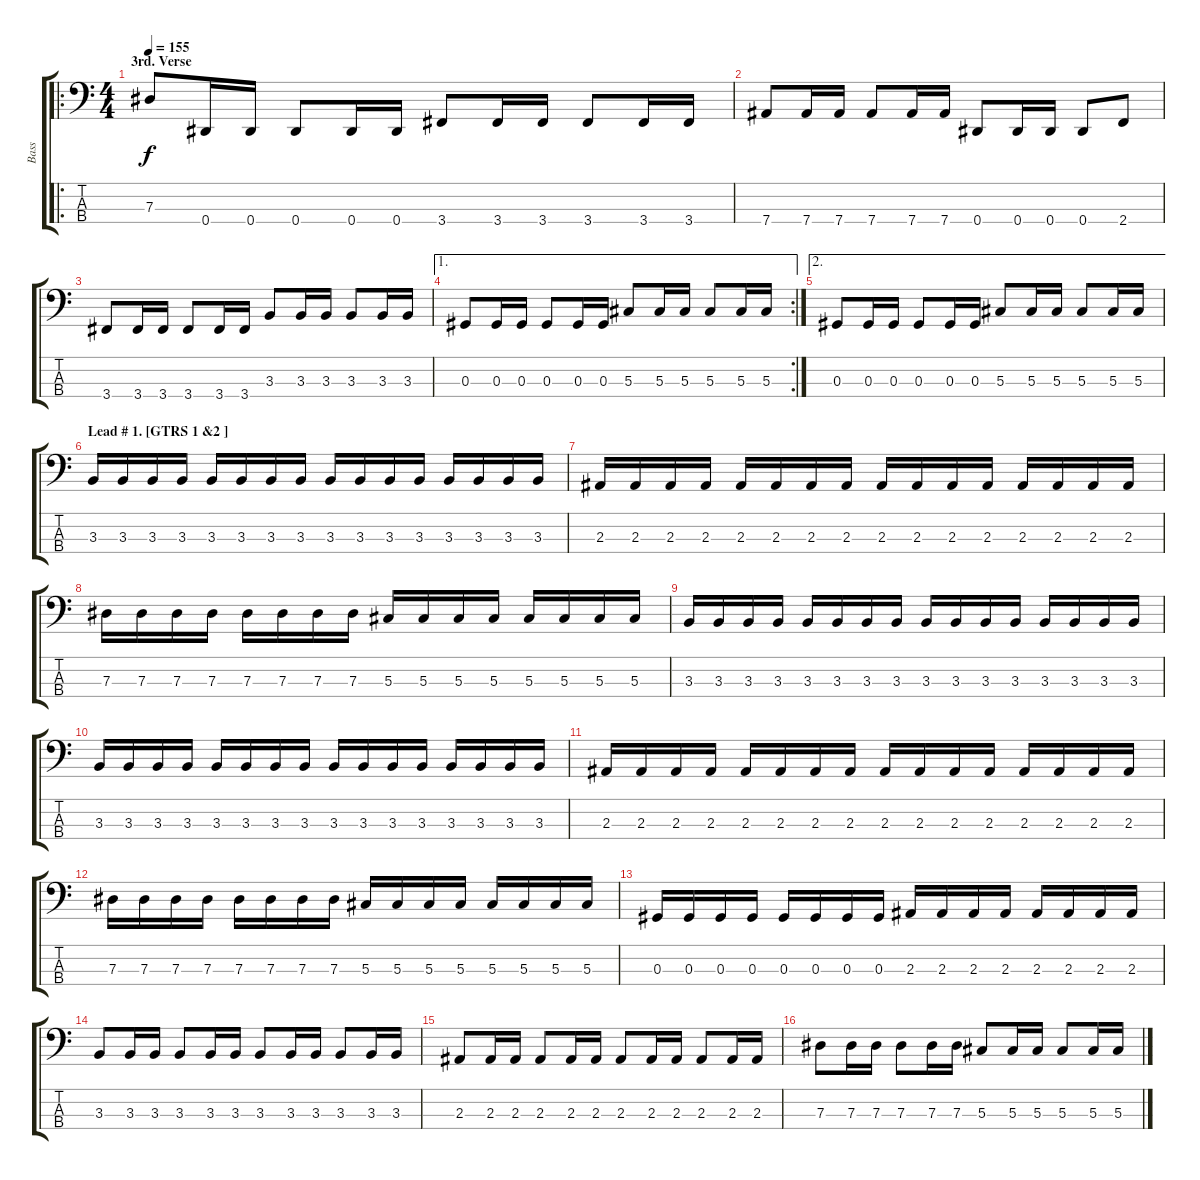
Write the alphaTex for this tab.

\track ("Bass" "Bass") {instrument electricbassfinger}
\staff {score tabs}
\tuning (Gb2 Db2 Ab1 Eb1) {hide}
\ro
\ts (4 4)
\section ("" "3rd. Verse")
\tempo 155
\clef f4
\ks c
7.3.8{dy f} 0.4.16 0.4.16 0.4.8 0.4.16 0.4.16 3.4.8 3.4.16 3.4.16 3.4.8 3.4.16 3.4.16 |
7.4.8 7.4.16 7.4.16 7.4.8 7.4.16 7.4.16 0.4.8 0.4.16 0.4.16 0.4.8 2.4.8 |
3.4.8 3.4.16 3.4.16 3.4.8 3.4.16 3.4.16 3.3.8 3.3.16 3.3.16 3.3.8 3.3.16 3.3.16 |
\ae 1
\rc 2
0.3.8 0.3.16 0.3.16 0.3.8 0.3.16 0.3.16 5.3.8 5.3.16 5.3.16 5.3.8 5.3.16 5.3.16 |
\ae 2
0.3.8 0.3.16 0.3.16 0.3.8 0.3.16 0.3.16 5.3.8 5.3.16 5.3.16 5.3.8 5.3.16 5.3.16 |
\section ("" "Lead # 1. [GTRS 1 &2 ]")
3.3.16 3.3.16 3.3.16 3.3.16 3.3.16 3.3.16 3.3.16 3.3.16 3.3.16 3.3.16 3.3.16 3.3.16 3.3.16 3.3.16 3.3.16 3.3.16 |
2.3.16 2.3.16 2.3.16 2.3.16 2.3.16 2.3.16 2.3.16 2.3.16 2.3.16 2.3.16 2.3.16 2.3.16 2.3.16 2.3.16 2.3.16 2.3.16 |
7.3.16 7.3.16 7.3.16 7.3.16 7.3.16 7.3.16 7.3.16 7.3.16 5.3.16 5.3.16 5.3.16 5.3.16 5.3.16 5.3.16 5.3.16 5.3.16 |
3.3.16 3.3.16 3.3.16 3.3.16 3.3.16 3.3.16 3.3.16 3.3.16 3.3.16 3.3.16 3.3.16 3.3.16 3.3.16 3.3.16 3.3.16 3.3.16 |
3.3.16 3.3.16 3.3.16 3.3.16 3.3.16 3.3.16 3.3.16 3.3.16 3.3.16 3.3.16 3.3.16 3.3.16 3.3.16 3.3.16 3.3.16 3.3.16 |
2.3.16 2.3.16 2.3.16 2.3.16 2.3.16 2.3.16 2.3.16 2.3.16 2.3.16 2.3.16 2.3.16 2.3.16 2.3.16 2.3.16 2.3.16 2.3.16 |
7.3.16 7.3.16 7.3.16 7.3.16 7.3.16 7.3.16 7.3.16 7.3.16 5.3.16 5.3.16 5.3.16 5.3.16 5.3.16 5.3.16 5.3.16 5.3.16 |
0.3.16 0.3.16 0.3.16 0.3.16 0.3.16 0.3.16 0.3.16 0.3.16 2.3.16 2.3.16 2.3.16 2.3.16 2.3.16 2.3.16 2.3.16 2.3.16 |
3.3.8 3.3.16 3.3.16 3.3.8 3.3.16 3.3.16 3.3.8 3.3.16 3.3.16 3.3.8 3.3.16 3.3.16 |
2.3.8 2.3.16 2.3.16 2.3.8 2.3.16 2.3.16 2.3.8 2.3.16 2.3.16 2.3.8 2.3.16 2.3.16 |
7.3.8 7.3.16 7.3.16 7.3.8 7.3.16 7.3.16 5.3.8 5.3.16 5.3.16 5.3.8 5.3.16 5.3.16
